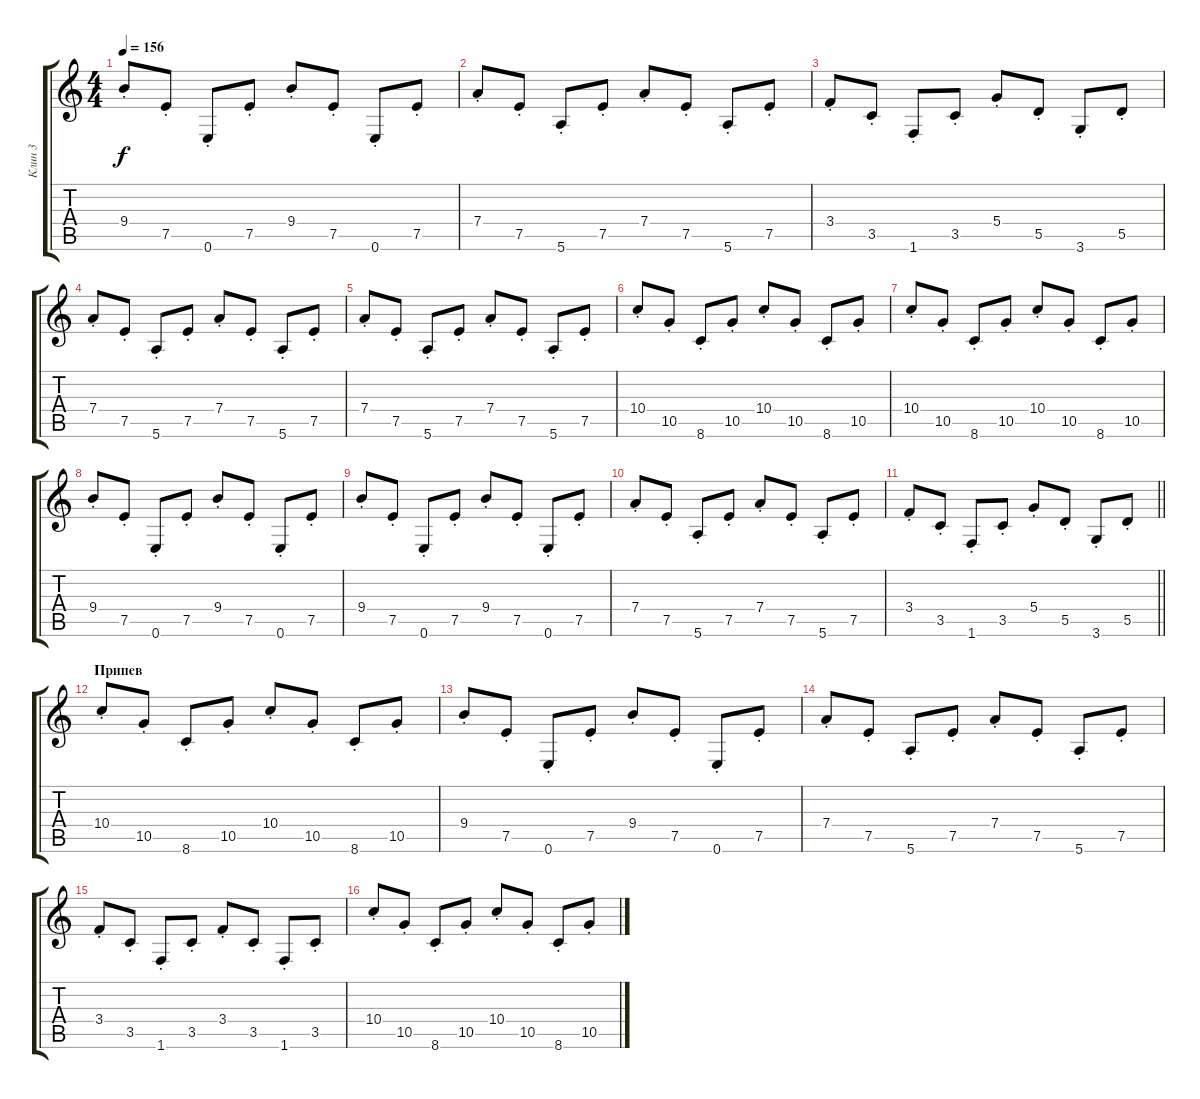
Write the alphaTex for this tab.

\track ("Клин 3" "Клин 3") {instrument electricguitarclean}
\staff {score tabs}
\tuning (E4 B3 G3 D3 A2 E2) {hide}
\ts (4 4)
\tempo 156
\clef g2
\ks c
9.4{st}.8{dy f} 7.5{st}.8 0.6{st}.8 7.5{st}.8 9.4{st}.8 7.5{st}.8 0.6{st}.8 7.5{st}.8 |
7.4{st}.8 7.5{st}.8 5.6{st}.8 7.5{st}.8 7.4{st}.8 7.5{st}.8 5.6{st}.8 7.5{st}.8 |
3.4{st}.8 3.5{st}.8 1.6{st}.8 3.5{st}.8 5.4{st}.8 5.5{st}.8 3.6{st}.8 5.5{st}.8 |
7.4{st}.8 7.5{st}.8 5.6{st}.8 7.5{st}.8 7.4{st}.8 7.5{st}.8 5.6{st}.8 7.5{st}.8 |
7.4{st}.8 7.5{st}.8 5.6{st}.8 7.5{st}.8 7.4{st}.8 7.5{st}.8 5.6{st}.8 7.5{st}.8 |
10.4{st}.8 10.5{st}.8 8.6{st}.8 10.5{st}.8 10.4{st}.8 10.5{st}.8 8.6{st}.8 10.5{st}.8 |
10.4{st}.8 10.5{st}.8 8.6{st}.8 10.5{st}.8 10.4{st}.8 10.5{st}.8 8.6{st}.8 10.5{st}.8 |
9.4{st}.8 7.5{st}.8 0.6{st}.8 7.5{st}.8 9.4{st}.8 7.5{st}.8 0.6{st}.8 7.5{st}.8 |
9.4{st}.8 7.5{st}.8 0.6{st}.8 7.5{st}.8 9.4{st}.8 7.5{st}.8 0.6{st}.8 7.5{st}.8 |
7.4{st}.8 7.5{st}.8 5.6{st}.8 7.5{st}.8 7.4{st}.8 7.5{st}.8 5.6{st}.8 7.5{st}.8 |
\barLineRight lightlight
3.4{st}.8 3.5{st}.8 1.6{st}.8 3.5{st}.8 5.4{st}.8 5.5{st}.8 3.6{st}.8 5.5{st}.8 |
\section ("" "Припев")
10.4{st}.8 10.5{st}.8 8.6{st}.8 10.5{st}.8 10.4{st}.8 10.5{st}.8 8.6{st}.8 10.5{st}.8 |
9.4{st}.8 7.5{st}.8 0.6{st}.8 7.5{st}.8 9.4{st}.8 7.5{st}.8 0.6{st}.8 7.5{st}.8 |
7.4{st}.8 7.5{st}.8 5.6{st}.8 7.5{st}.8 7.4{st}.8 7.5{st}.8 5.6{st}.8 7.5{st}.8 |
3.4{st}.8 3.5{st}.8 1.6{st}.8 3.5{st}.8 3.4{st}.8 3.5{st}.8 1.6{st}.8 3.5{st}.8 |
10.4{st}.8 10.5{st}.8 8.6{st}.8 10.5{st}.8 10.4{st}.8 10.5{st}.8 8.6{st}.8 10.5{st}.8
